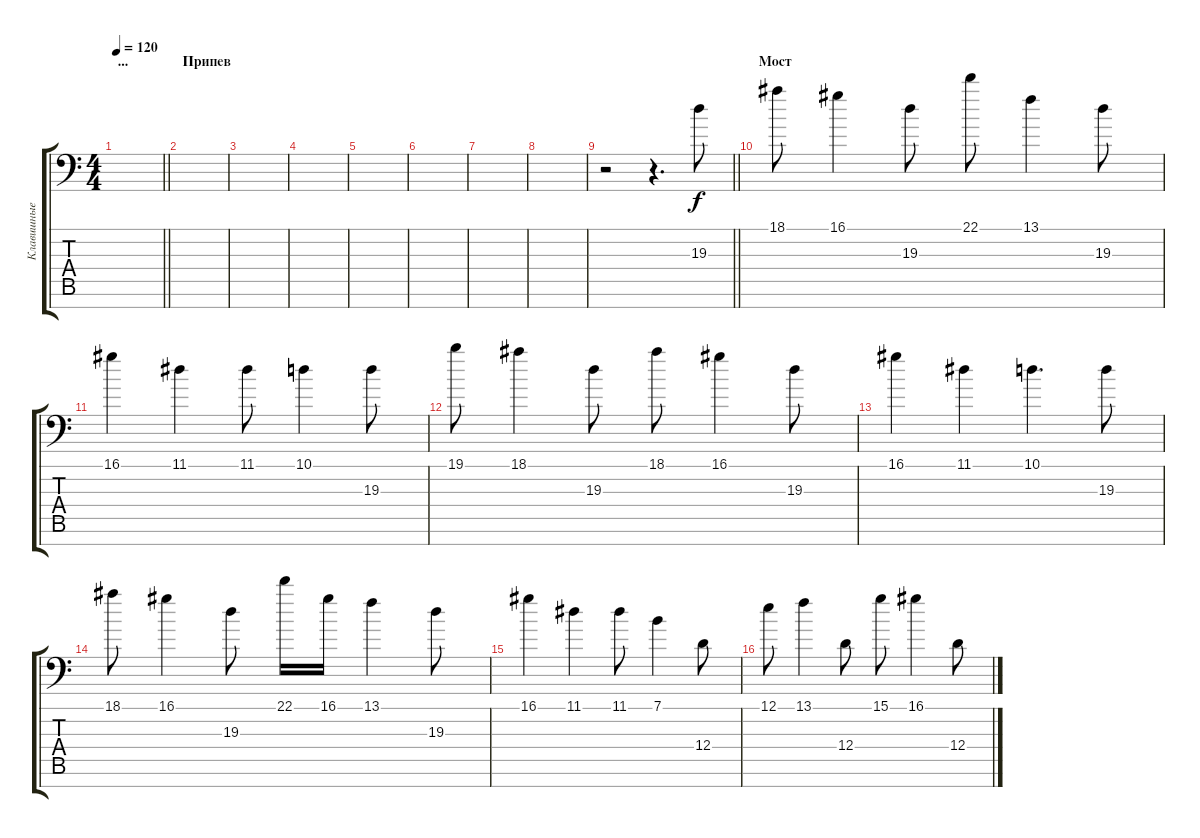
\track ("Клавишные I" "Клавишные ") {instrument lead8bassandlead}
\staff {score tabs}
\tuning (E4 B3 G3 D3 A2 E2 Bb0) {hide}
\ts (4 4)
\section ("" "...")
\tempo 120
\clef f4
\barLineRight lightlight
\ks c
|
\section ("" "Припев")
|
|
|
|
|
|
|
\barLineRight lightlight
r.2{volume 5} r.4{d} 19.3.8 |
\section ("" "Мост")
18.1.8 16.1.4 19.3.8 22.1.8 13.1.4 19.3.8 |
16.1.4 11.1.4 11.1.8 10.1.4 19.3.8 |
19.1.8 18.1.4 19.3.8 18.1.8 16.1.4 19.3.8 |
16.1.4 11.1.4 10.1.4{d} 19.3.8 |
18.1.8 16.1.4 19.3.8 22.1.16 16.1.16 13.1.4 19.3.8 |
16.1.4 11.1.4 11.1.8 7.1.4 12.4.8 |
12.1.8 13.1.4 12.4.8 15.1.8 16.1.4 12.4.8
